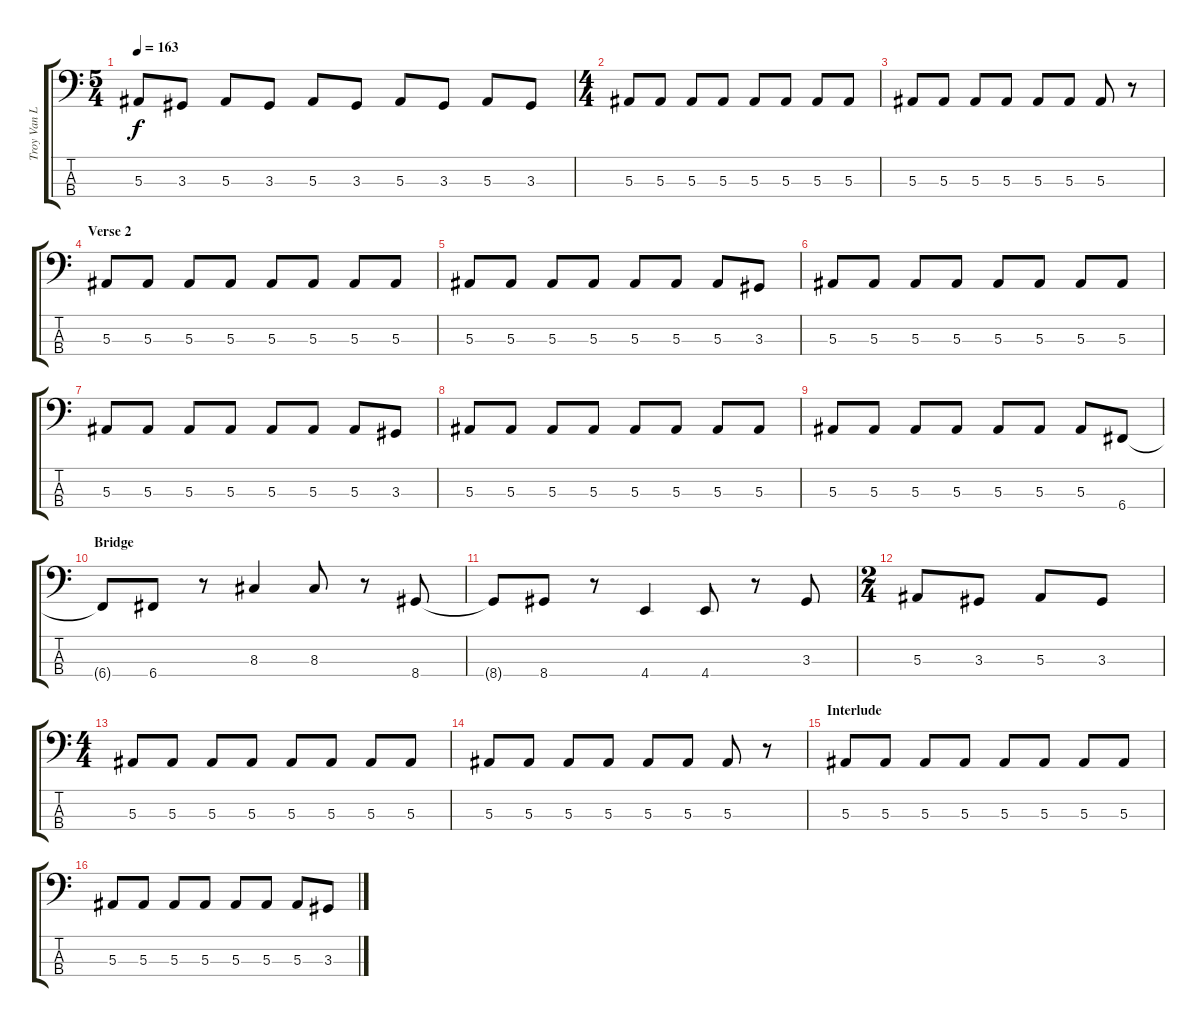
\track ("Troy Van Leeuwan" "Troy Van L") {instrument electricbassfinger}
\staff {score tabs}
\tuning (Eb2 Bb1 F1 C1) {hide}
\ts (5 4)
\tempo 163
\clef f4
\ks c
5.3.8{dy f} 3.3.8 5.3.8 3.3.8 5.3.8 3.3.8 5.3.8 3.3.8 5.3.8 3.3.8 |
\ts (4 4)
5.3.8 5.3.8 5.3.8 5.3.8 5.3.8 5.3.8 5.3.8 5.3.8 |
5.3.8 5.3.8 5.3.8 5.3.8 5.3.8 5.3.8 5.3.8 r.8 |
\section ("" "Verse 2")
5.3.8 5.3.8 5.3.8 5.3.8 5.3.8 5.3.8 5.3.8 5.3.8 |
5.3.8 5.3.8 5.3.8 5.3.8 5.3.8 5.3.8 5.3.8 3.3.8 |
5.3.8 5.3.8 5.3.8 5.3.8 5.3.8 5.3.8 5.3.8 5.3.8 |
5.3.8 5.3.8 5.3.8 5.3.8 5.3.8 5.3.8 5.3.8 3.3.8 |
5.3.8 5.3.8 5.3.8 5.3.8 5.3.8 5.3.8 5.3.8 5.3.8 |
5.3.8 5.3.8 5.3.8 5.3.8 5.3.8 5.3.8 5.3.8 6.4.8 |
\section ("" "Bridge")
6.4{t}.8 6.4.8 r.8 8.3.4 8.3.8 r.8 8.4.8 |
8.4{t}.8 8.4.8 r.8 4.4.4 4.4.8 r.8 3.3.8 |
\ts (2 4)
5.3.8 3.3.8 5.3.8 3.3.8 |
\ts (4 4)
5.3.8 5.3.8 5.3.8 5.3.8 5.3.8 5.3.8 5.3.8 5.3.8 |
5.3.8 5.3.8 5.3.8 5.3.8 5.3.8 5.3.8 5.3.8 r.8 |
\section ("" "Interlude")
5.3.8 5.3.8 5.3.8 5.3.8 5.3.8 5.3.8 5.3.8 5.3.8 |
5.3.8 5.3.8 5.3.8 5.3.8 5.3.8 5.3.8 5.3.8 3.3.8
